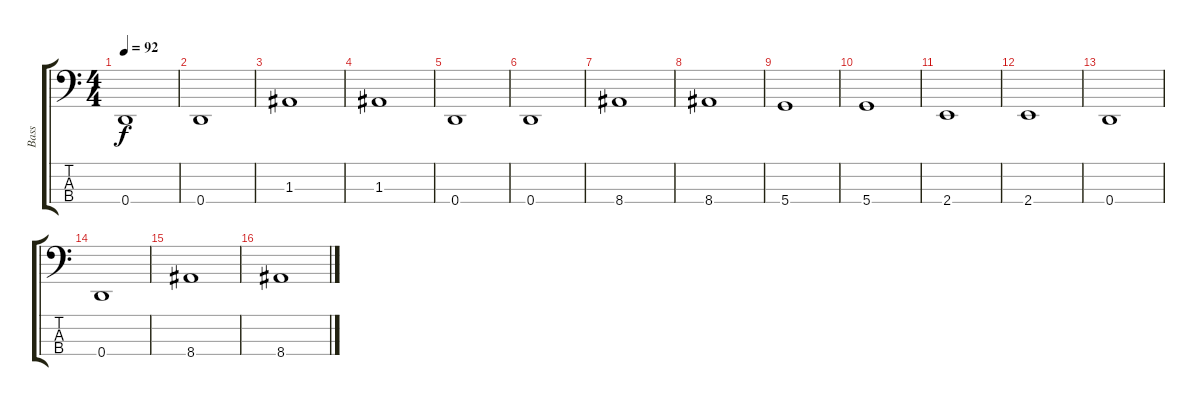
\track ("Bass" "Bass") {instrument fretlessbass}
\staff {score tabs}
\tuning (G2 D2 A1 D1) {hide}
\ts (4 4)
\tempo 92
\clef f4
\ks c
0.4.1{dy f} |
0.4.1 |
1.3.1 |
1.3.1 |
0.4.1 |
0.4.1 |
8.4.1 |
8.4.1 |
5.4.1 |
5.4.1 |
2.4.1 |
2.4.1 |
0.4.1 |
0.4.1 |
8.4.1 |
8.4.1
